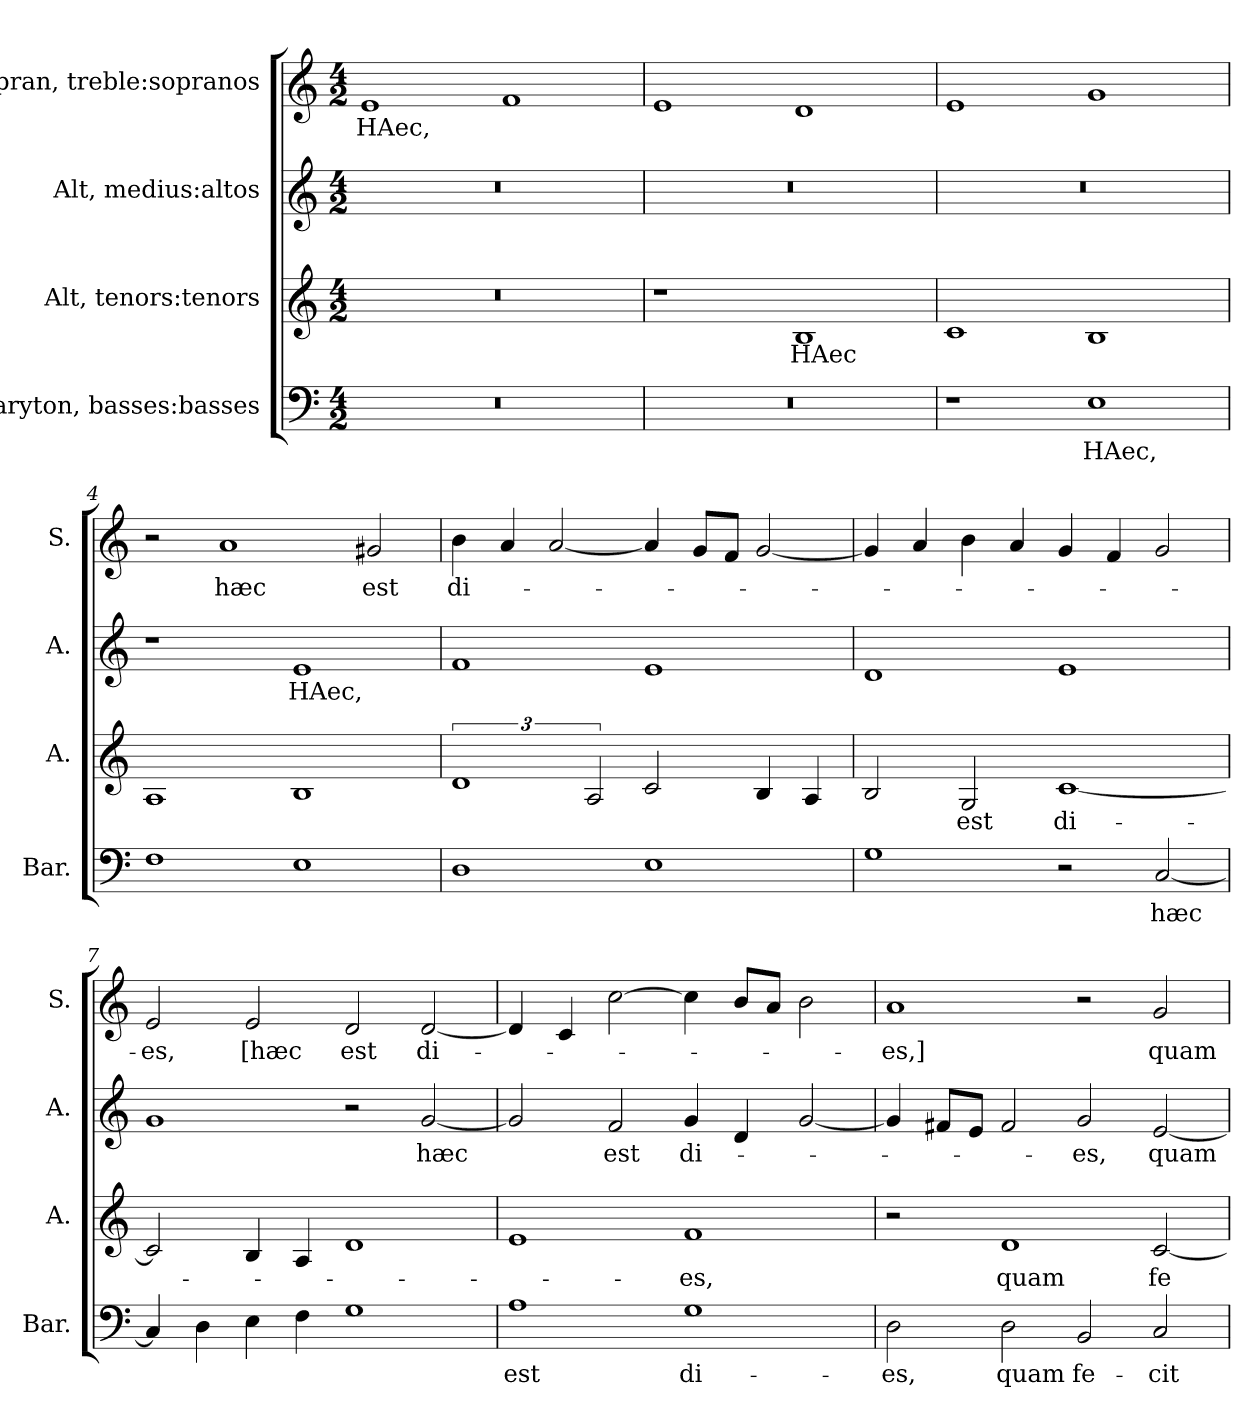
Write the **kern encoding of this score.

**kern	**text	**kern	**text	**kern	**text	**kern	**text
*part4	*part4	*part3	*part3	*part2	*part2	*part1	*part1
*staff4	*staff4	*staff3	*staff3	*staff2	*staff2	*staff1	*staff1
*I"Baryton, basses:basses	*	*I"Alt, tenors:tenors	*	*I"Alt, medius:altos	*	*I"Sopran, treble:sopranos	*
*I'Bar.	*	*I'A.	*	*I'A.	*	*I'S.	*
*clefF4	*	*clefG2	*	*clefG2	*	*clefG2	*
*k[]	*	*k[]	*	*k[]	*	*k[]	*
*M4/2	*	*M4/2	*	*M4/2	*	*M4/2	*
*MM344	*	*MM344	*	*MM344	*	*MM344	*
=1	=1	=1	=1	=1	=1	=1	=1
!	!	!	!	!	!	!	!LO:LY:b
0r	.	0r	.	0r	.	1e	HAec,
.	.	.	.	.	.	1f	.
=2	=2	=2	=2	=2	=2	=2	=2
0r	.	1r	.	0r	.	1e	.
!	!	!	!LO:LY:b	!	!	!	!
.	.	1B	HAec	.	.	1d	.
=3	=3	=3	=3	=3	=3	=3	=3
1r	.	1c	.	0r	.	1e	.
!	!LO:LY:b	!	!	!	!	!	!
1E	HAec,	1B	.	.	.	1g	.
=4	=4	=4	=4	=4	=4	=4	=4
1F	.	1A	.	1r	.	2r	.
!	!	!	!	!	!	!	!LO:LY:b
.	.	.	.	.	.	1a	hæc
!	!	!	!	!	!LO:LY:b	!	!
1E	.	1B	.	1e	HAec,	.	.
!	!	!	!	!	!	!	!LO:LY:b
.	.	.	.	.	.	2g#X/	est
!!LO:LB:g=z
=5	=5	=5	=5	=5	=5	=5	=5
!	!	!	!	!	!	!	!LO:LY:b
1D	.	3%2d	.	1f	.	4b\	di-
.	.	.	.	.	.	4a/	.
.	.	.	.	.	.	[2a/	.
.	.	3A/	.	.	.	.	.
1E	.	2c/	.	1e	.	4a/]	.
.	.	.	.	.	.	8g/L	.
.	.	.	.	.	.	8f/J	.
.	.	4B/	.	.	.	[2g/	.
.	.	4A/	.	.	.	.	.
=6	=6	=6	=6	=6	=6	=6	=6
1G	.	2B/	.	1d	.	4g/]	.
.	.	.	.	.	.	4a/	.
!	!	!	!LO:LY:b	!	!	!	!
.	.	2G/	est	.	.	4b\	.
.	.	.	.	.	.	4a/	.
!	!	!	!LO:LY:b	!	!	!	!
2r	.	[1c	di-	1e	.	4g/	.
.	.	.	.	.	.	4f/	.
!	!LO:LY:b	!	!	!	!	!	!
[2C/	hæc	.	.	.	.	2g/	.
=7	=7	=7	=7	=7	=7	=7	=7
!	!	!	!	!	!	!	!LO:LY:b
4C/]	.	2c/]	.	1g	.	2e/	-es,
4D\	.	.	.	.	.	.	.
!	!	!	!	!	!	!	!LO:LY:b
4E\	.	4B/	.	.	.	2e/	[hæc
4F\	.	4A/	.	.	.	.	.
!	!	!	!	!	!	!	!LO:LY:b
1G	.	1d	.	2r	.	2d/	est
!	!	!	!	!	!LO:LY:b	!	!LO:LY:b
.	.	.	.	[2g/	hæc	[2d/	di-
=8	=8	=8	=8	=8	=8	=8	=8
!	!LO:LY:b	!	!	!	!	!	!
1A	est	1e	.	2g/]	.	4d/]	.
.	.	.	.	.	.	4c/	.
!	!	!	!	!	!LO:LY:b	!	!
.	.	.	.	2f/	est	[2cc\	.
!	!LO:LY:b	!	!LO:LY:b	!	!LO:LY:b	!	!
1G	di-	1f	-es,	4g/	di-	4cc\]	.
.	.	.	.	4d/	.	8b/L	.
.	.	.	.	.	.	8a/J	.
.	.	.	.	[2g/	.	2b\	.
!!LO:PB:g=z
=9	=9	=9	=9	=9	=9	=9	=9
!	!LO:LY:b	!	!	!	!	!	!LO:LY:b
2D\	-es,	2r	.	4g/]	.	1a	-es,]
.	.	.	.	8f#X/L	.	.	.
.	.	.	.	8e/J	.	.	.
!	!LO:LY:b	!	!LO:LY:b	!	!	!	!
2D\	quam	1d	quam	2f#/	.	.	.
!	!LO:LY:b	!	!	!	!LO:LY:b	!	!
2BB/	fe-	.	.	2g/	-es,	2r	.
!	!LO:LY:b	!	!LO:LY:b	!	!LO:LY:b	!	!LO:LY:b
2C/	-cit	[2c/	fe-	[2e/	quam	2g/	quam
=	=	=	=	=	=	=	=
*-	*-	*-	*-	*-	*-	*-	*-
